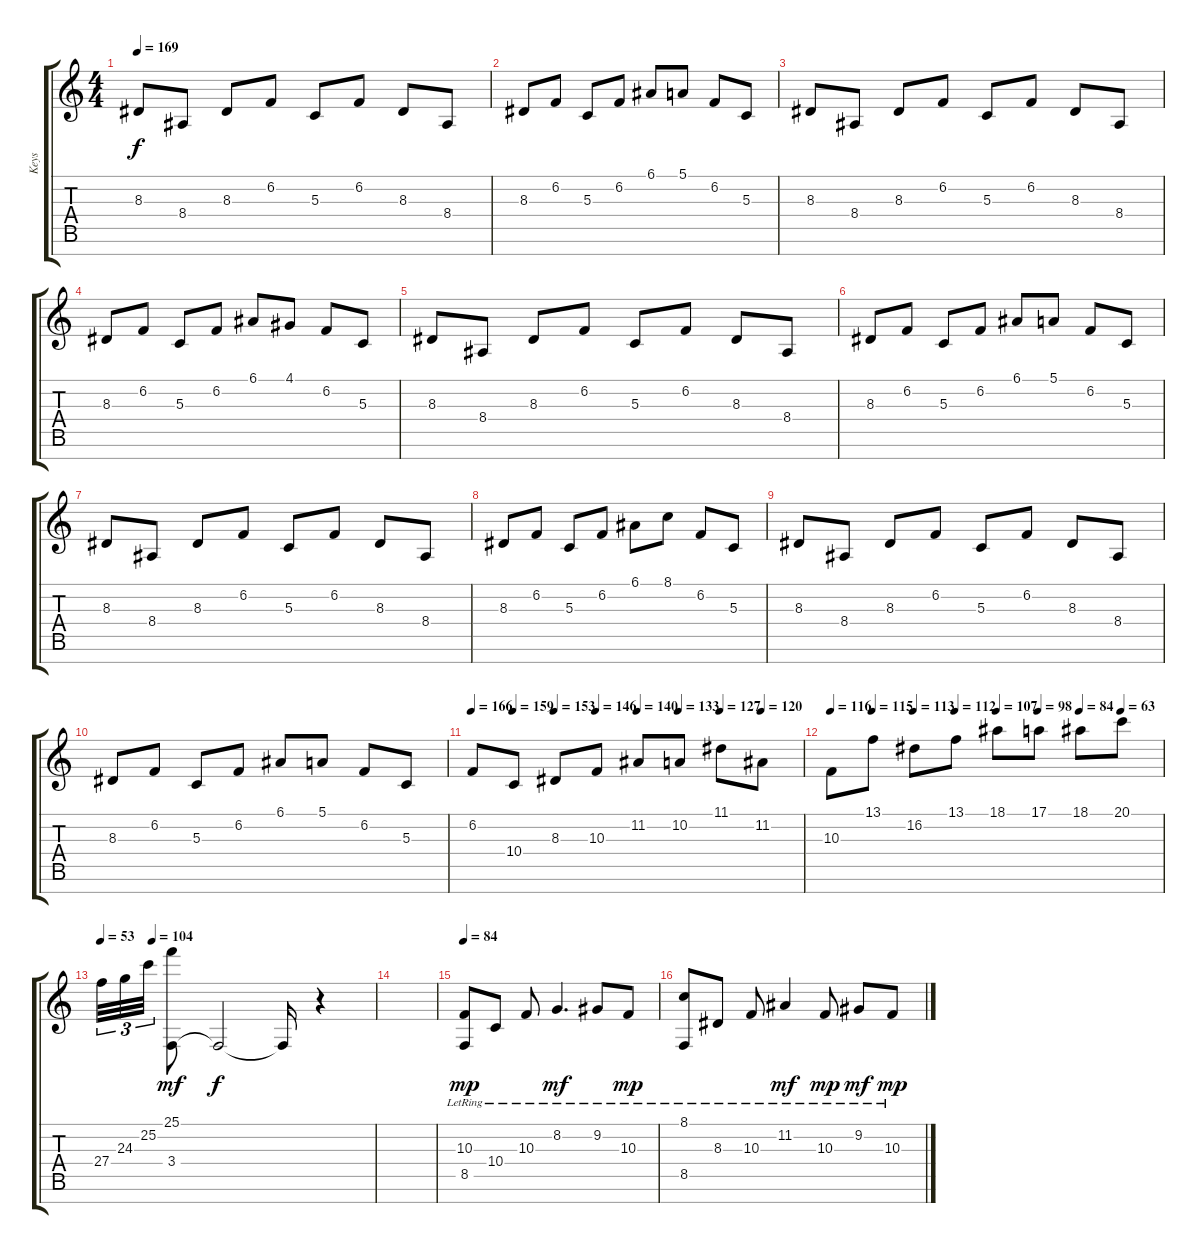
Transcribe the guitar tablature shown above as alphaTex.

\track ("Keys" "Keys") {instrument acousticgrandpiano}
\staff {score tabs}
\tuning (E4 B3 G3 D3 A2 E2 B1) {hide}
\ts (4 4)
\tempo 169
\clef g2
\ks c
8.3.8{dy f} 8.4.8 8.3.8 6.2.8 5.3.8 6.2.8 8.3.8 8.4.8 |
8.3.8 6.2.8 5.3.8 6.2.8 6.1.8 5.1.8 6.2.8 5.3.8 |
8.3.8 8.4.8 8.3.8 6.2.8 5.3.8 6.2.8 8.3.8 8.4.8 |
8.3.8 6.2.8 5.3.8 6.2.8 6.1.8 4.1.8 6.2.8 5.3.8 |
8.3.8 8.4.8 8.3.8 6.2.8 5.3.8 6.2.8 8.3.8 8.4.8 |
8.3.8 6.2.8 5.3.8 6.2.8 6.1.8 5.1.8 6.2.8 5.3.8 |
8.3.8 8.4.8 8.3.8 6.2.8 5.3.8 6.2.8 8.3.8 8.4.8 |
8.3.8 6.2.8 5.3.8 6.2.8 6.1.8 8.1.8 6.2.8 5.3.8 |
8.3.8 8.4.8 8.3.8 6.2.8 5.3.8 6.2.8 8.3.8 8.4.8 |
8.3.8 6.2.8 5.3.8 6.2.8 6.1.8 5.1.8 6.2.8 5.3.8 |
\tempo 166
\tempo (159 0.125)
\tempo (153 0.25)
\tempo (146 0.375)
\tempo (140 0.5)
\tempo (133 0.625)
\tempo (127 0.75)
\tempo (120 0.875)
6.2.8 10.4.8 8.3.8 10.3.8 11.2.8 10.2.8 11.1.8 11.2.8 |
\tempo 116
\tempo (115 0.125)
\tempo (113 0.25)
\tempo (112 0.375)
\tempo (107 0.5)
\tempo (98 0.625)
\tempo (84 0.75)
\tempo (63 0.875)
10.3.8 13.1.8 16.2.8 13.1.8 18.1.8 17.1.8 18.1.8 20.1.8 |
\tempo 53
\tempo (104 0.1875)
27.4.32{tu (3 2)} 24.3.32{tu (3 2)} 25.2.32{tu (3 2)} (25.1 3.4).8{dy mf} 3.4{t}.2{dy f} 3.4{t}.16 r.4 |
|
\tempo 84
(10.3{lr} 8.5{lr}).8{dy mp volume 11 balance 7} 10.4{lr}.8 10.3{lr}.8 8.2{lr}.4{d dy mf} 9.2{lr}.8 10.3{lr}.8{dy mp} |
(8.1{lr} 8.5{lr}).8 8.3{lr}.8 10.3{lr}.8 11.2{lr}.4{dy mf} 10.3{lr}.8{dy mp} 9.2{lr}.8{dy mf} 10.3{lr}.8{dy mp}
